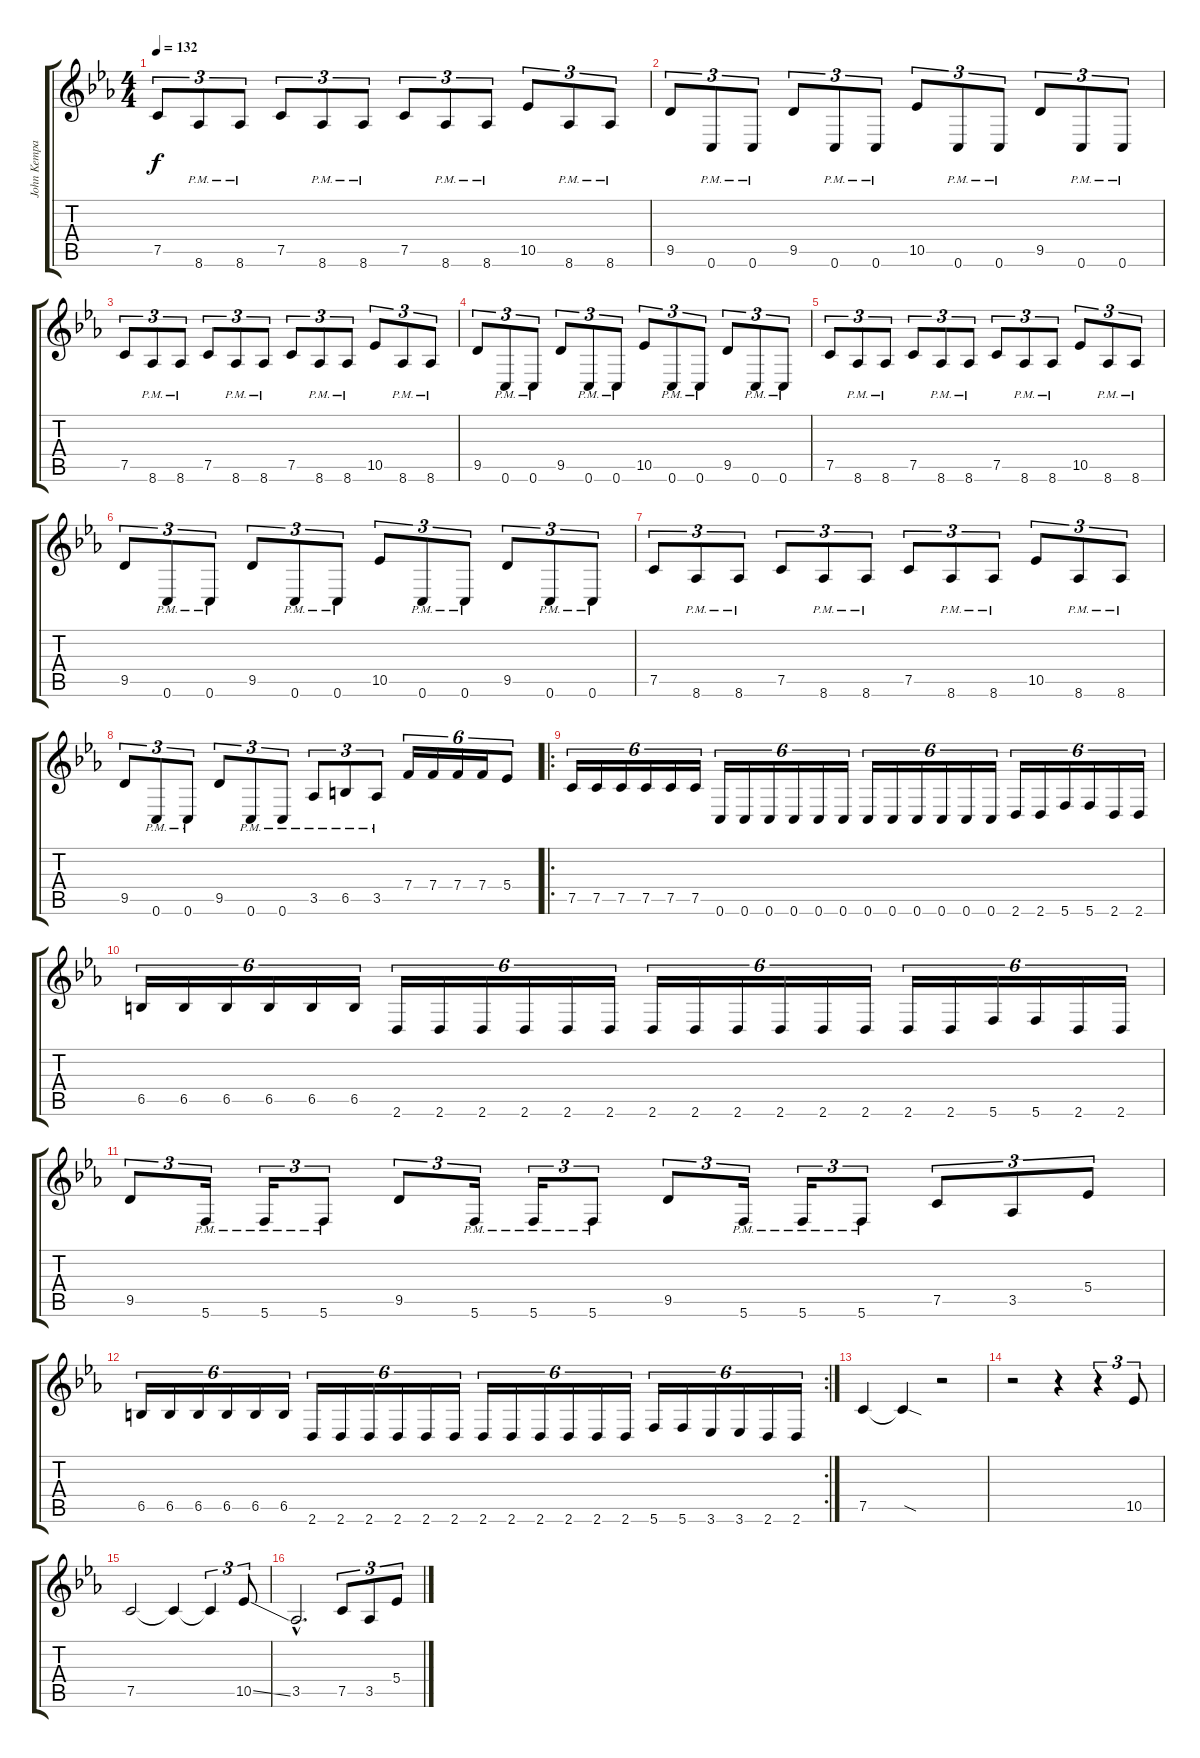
\track ("John Kempainen" "John Kempa") {instrument distortionguitar}
\staff {score tabs}
\tuning (C4 G3 Eb3 Bb2 F2 C2) {hide}
\ts (4 4)
\tempo 132
\clef g2
\ks eb
7.5.8{tu (3 2) dy f} 8.6{pm}.8{tu (3 2)} 8.6{pm}.8{tu (3 2)} 7.5.8{tu (3 2)} 8.6{pm}.8{tu (3 2)} 8.6{pm}.8{tu (3 2)} 7.5.8{tu (3 2)} 8.6{pm}.8{tu (3 2)} 8.6{pm}.8{tu (3 2)} 10.5.8{tu (3 2)} 8.6{pm}.8{tu (3 2)} 8.6{pm}.8{tu (3 2)} |
9.5.8{tu (3 2)} 0.6{pm}.8{tu (3 2)} 0.6{pm}.8{tu (3 2)} 9.5.8{tu (3 2)} 0.6{pm}.8{tu (3 2)} 0.6{pm}.8{tu (3 2)} 10.5.8{tu (3 2)} 0.6{pm}.8{tu (3 2)} 0.6{pm}.8{tu (3 2)} 9.5.8{tu (3 2)} 0.6{pm}.8{tu (3 2)} 0.6{pm}.8{tu (3 2)} |
7.5.8{tu (3 2)} 8.6{pm}.8{tu (3 2)} 8.6{pm}.8{tu (3 2)} 7.5.8{tu (3 2)} 8.6{pm}.8{tu (3 2)} 8.6{pm}.8{tu (3 2)} 7.5.8{tu (3 2)} 8.6{pm}.8{tu (3 2)} 8.6{pm}.8{tu (3 2)} 10.5.8{tu (3 2)} 8.6{pm}.8{tu (3 2)} 8.6{pm}.8{tu (3 2)} |
9.5.8{tu (3 2)} 0.6{pm}.8{tu (3 2)} 0.6{pm}.8{tu (3 2)} 9.5.8{tu (3 2)} 0.6{pm}.8{tu (3 2)} 0.6{pm}.8{tu (3 2)} 10.5.8{tu (3 2)} 0.6{pm}.8{tu (3 2)} 0.6{pm}.8{tu (3 2)} 9.5.8{tu (3 2)} 0.6{pm}.8{tu (3 2)} 0.6{pm}.8{tu (3 2)} |
7.5.8{tu (3 2)} 8.6{pm}.8{tu (3 2)} 8.6{pm}.8{tu (3 2)} 7.5.8{tu (3 2)} 8.6{pm}.8{tu (3 2)} 8.6{pm}.8{tu (3 2)} 7.5.8{tu (3 2)} 8.6{pm}.8{tu (3 2)} 8.6{pm}.8{tu (3 2)} 10.5.8{tu (3 2)} 8.6{pm}.8{tu (3 2)} 8.6{pm}.8{tu (3 2)} |
9.5.8{tu (3 2)} 0.6{pm}.8{tu (3 2)} 0.6{pm}.8{tu (3 2)} 9.5.8{tu (3 2)} 0.6{pm}.8{tu (3 2)} 0.6{pm}.8{tu (3 2)} 10.5.8{tu (3 2)} 0.6{pm}.8{tu (3 2)} 0.6{pm}.8{tu (3 2)} 9.5.8{tu (3 2)} 0.6{pm}.8{tu (3 2)} 0.6{pm}.8{tu (3 2)} |
7.5.8{tu (3 2)} 8.6{pm}.8{tu (3 2)} 8.6{pm}.8{tu (3 2)} 7.5.8{tu (3 2)} 8.6{pm}.8{tu (3 2)} 8.6{pm}.8{tu (3 2)} 7.5.8{tu (3 2)} 8.6{pm}.8{tu (3 2)} 8.6{pm}.8{tu (3 2)} 10.5.8{tu (3 2)} 8.6{pm}.8{tu (3 2)} 8.6{pm}.8{tu (3 2)} |
9.5.8{tu (3 2)} 0.6{pm}.8{tu (3 2)} 0.6{pm}.8{tu (3 2)} 9.5.8{tu (3 2)} 0.6{pm}.8{tu (3 2)} 0.6{pm}.8{tu (3 2)} 3.5{pm}.8{tu (3 2)} 6.5{pm}.8{tu (3 2)} 3.5{pm}.8{tu (3 2)} 7.4.16{tu (6 4)} 7.4.16{tu (6 4)} 7.4.16{tu (6 4)} 7.4.16{tu (6 4)} 5.4.8{tu (6 4)} |
\ro
7.5.16{tu (6 4)} 7.5.16{tu (6 4)} 7.5.16{tu (6 4)} 7.5.16{tu (6 4)} 7.5.16{tu (6 4)} 7.5.16{tu (6 4)} 0.6.16{tu (6 4)} 0.6.16{tu (6 4)} 0.6.16{tu (6 4)} 0.6.16{tu (6 4)} 0.6.16{tu (6 4)} 0.6.16{tu (6 4)} 0.6.16{tu (6 4)} 0.6.16{tu (6 4)} 0.6.16{tu (6 4)} 0.6.16{tu (6 4)} 0.6.16{tu (6 4)} 0.6.16{tu (6 4)} 2.6.16{tu (6 4)} 2.6.16{tu (6 4)} 5.6.16{tu (6 4)} 5.6.16{tu (6 4)} 2.6.16{tu (6 4)} 2.6.16{tu (6 4)} |
6.5.16{tu (6 4)} 6.5.16{tu (6 4)} 6.5.16{tu (6 4)} 6.5.16{tu (6 4)} 6.5.16{tu (6 4)} 6.5.16{tu (6 4)} 2.6.16{tu (6 4)} 2.6.16{tu (6 4)} 2.6.16{tu (6 4)} 2.6.16{tu (6 4)} 2.6.16{tu (6 4)} 2.6.16{tu (6 4)} 2.6.16{tu (6 4)} 2.6.16{tu (6 4)} 2.6.16{tu (6 4)} 2.6.16{tu (6 4)} 2.6.16{tu (6 4)} 2.6.16{tu (6 4)} 2.6.16{tu (6 4)} 2.6.16{tu (6 4)} 5.6.16{tu (6 4)} 5.6.16{tu (6 4)} 2.6.16{tu (6 4)} 2.6.16{tu (6 4)} |
9.5.8{tu (3 2)} 5.6{pm}.16{tu (3 2)} 5.6{pm}.16{tu (3 2)} 5.6{pm}.8{tu (3 2)} 9.5.8{tu (3 2)} 5.6{pm}.16{tu (3 2)} 5.6{pm}.16{tu (3 2)} 5.6{pm}.8{tu (3 2)} 9.5.8{tu (3 2)} 5.6{pm}.16{tu (3 2)} 5.6{pm}.16{tu (3 2)} 5.6{pm}.8{tu (3 2)} 7.5.8{tu (3 2)} 3.5.8{tu (3 2)} 5.4.8{tu (3 2)} |
\rc 2
6.5.16{tu (6 4)} 6.5.16{tu (6 4)} 6.5.16{tu (6 4)} 6.5.16{tu (6 4)} 6.5.16{tu (6 4)} 6.5.16{tu (6 4)} 2.6.16{tu (6 4)} 2.6.16{tu (6 4)} 2.6.16{tu (6 4)} 2.6.16{tu (6 4)} 2.6.16{tu (6 4)} 2.6.16{tu (6 4)} 2.6.16{tu (6 4)} 2.6.16{tu (6 4)} 2.6.16{tu (6 4)} 2.6.16{tu (6 4)} 2.6.16{tu (6 4)} 2.6.16{tu (6 4)} 5.6.16{tu (6 4)} 5.6.16{tu (6 4)} 3.6.16{tu (6 4)} 3.6.16{tu (6 4)} 2.6.16{tu (6 4)} 2.6.16{tu (6 4)} |
7.5.4 7.5{sod t}.4 r.2 |
r.2 r.4 r.4{tu (3 2)} 10.5.8{tu (3 2)} |
7.5.2 7.5{t}.4 7.5{t}.4{tu (3 2)} 10.5{ss}.8{tu (3 2)} |
3.5{hac}.2{d} 7.5.8{tu (3 2)} 3.5.8{tu (3 2)} 5.4.8{tu (3 2)}
